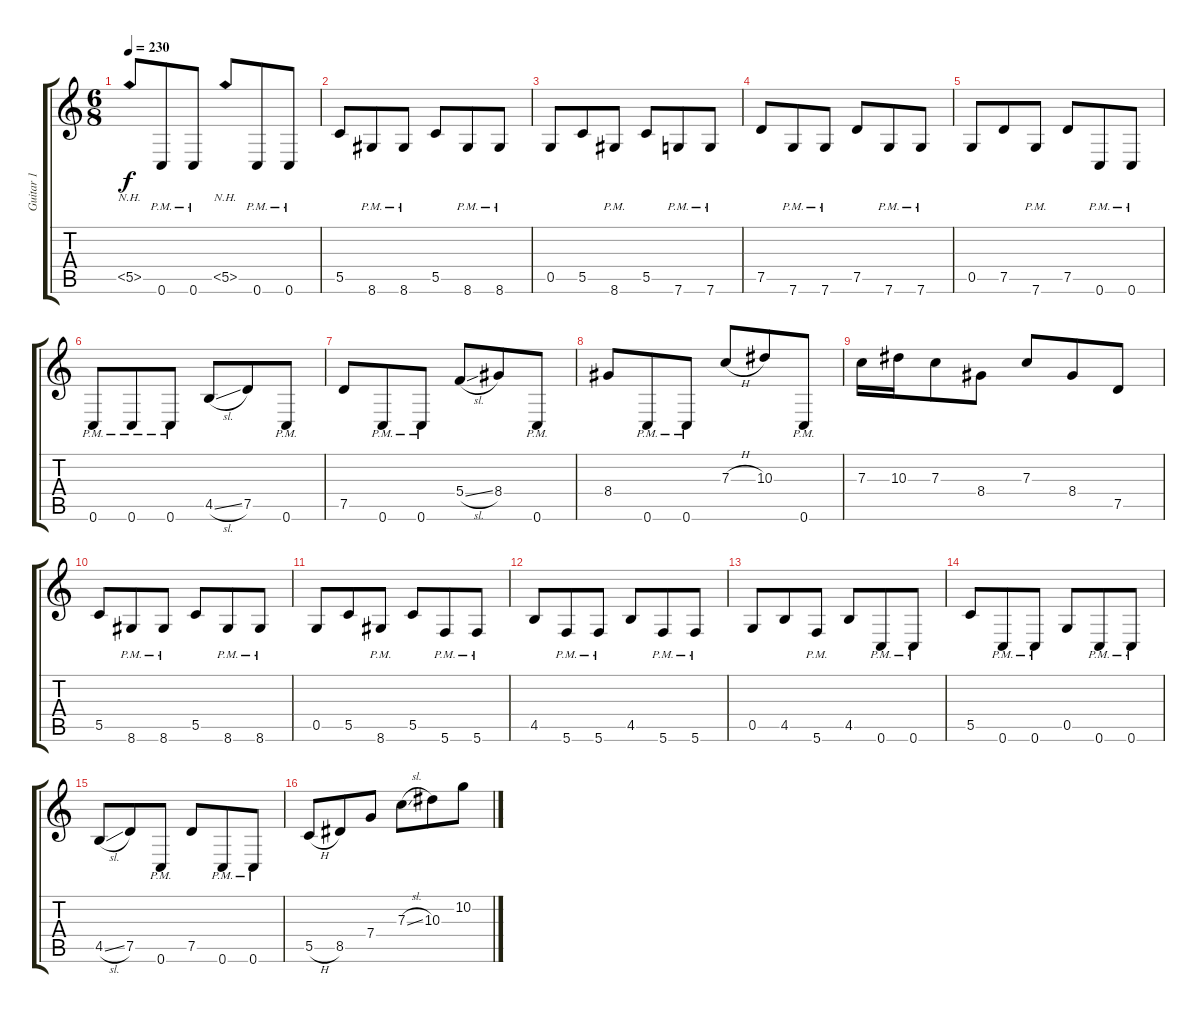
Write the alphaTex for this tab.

\track ("Guitar 1" "Guitar 1") {instrument distortionguitar}
\staff {score tabs}
\tuning (D4 A3 F3 C3 G2 C2) {hide}
\ts (6 8)
\tempo 230
\clef g2
\ks c
5.5{nh}.8{dy f} 0.6{pm}.8 0.6{pm}.8 5.5{nh}.8 0.6{pm}.8 0.6{pm}.8 |
5.5.8 8.6{pm}.8 8.6{pm}.8 5.5.8 8.6{pm}.8 8.6{pm}.8 |
0.5.8 5.5.8 8.6{pm}.8 5.5.8 7.6{pm}.8 7.6{pm}.8 |
7.5.8 7.6{pm}.8 7.6{pm}.8 7.5.8 7.6{pm}.8 7.6{pm}.8 |
0.5.8 7.5.8 7.6{pm}.8 7.5.8 0.6{pm}.8 0.6{pm}.8 |
0.6{pm}.8 0.6{pm}.8 0.6{pm}.8 4.5{sl}.8 7.5.8 0.6{pm}.8 |
7.5.8 0.6{pm}.8 0.6{pm}.8 5.4{sl}.8 8.4.8 0.6{pm}.8 |
8.4.8 0.6{pm}.8 0.6{pm}.8 7.3{h}.8 10.3.8 0.6{pm}.8 |
7.3.16 10.3.16 7.3.8 8.4.8 7.3.8 8.4.8 7.5.8 |
5.5.8 8.6{pm}.8 8.6{pm}.8 5.5.8 8.6{pm}.8 8.6{pm}.8 |
0.5.8 5.5.8 8.6{pm}.8 5.5.8 5.6{pm}.8 5.6{pm}.8 |
4.5.8 5.6{pm}.8 5.6{pm}.8 4.5.8 5.6{pm}.8 5.6{pm}.8 |
0.5.8 4.5.8 5.6{pm}.8 4.5.8 0.6{pm}.8 0.6{pm}.8 |
5.5.8 0.6{pm}.8 0.6{pm}.8 0.5.8 0.6{pm}.8 0.6{pm}.8 |
4.5{sl}.8 7.5.8 0.6{pm}.8 7.5.8 0.6{pm}.8 0.6{pm}.8 |
5.5{h}.8 8.5.8 7.4.8 7.3{sl}.8 10.3.8 10.2.8
